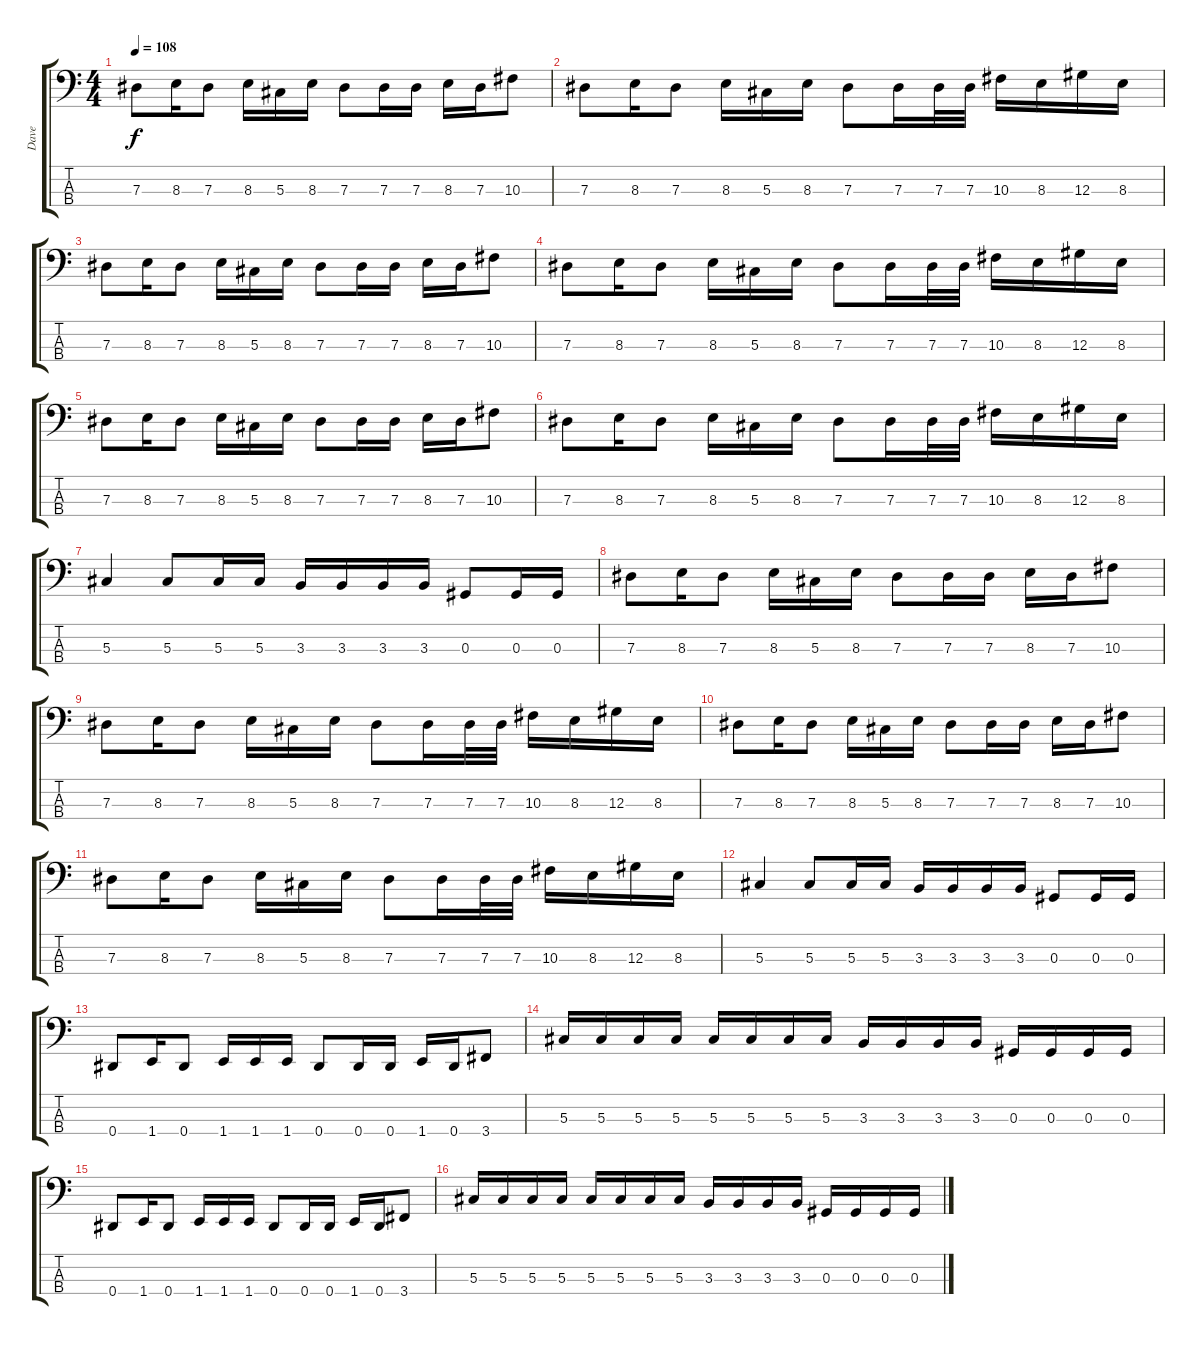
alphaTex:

\track ("Dave" "Dave") {instrument electricbasspick}
\staff {score tabs}
\tuning (Gb2 Db2 Ab1 Eb1) {hide}
\ts (4 4)
\tempo 108
\clef f4
\ks c
7.3.8{dy f} 8.3.16 7.3.8 8.3.16 5.3.16 8.3.16 7.3.8 7.3.16 7.3.16 8.3.16 7.3.16 10.3.8 |
7.3.8 8.3.16 7.3.8 8.3.16 5.3.16 8.3.16 7.3.8 7.3.16 7.3.32 7.3.32 10.3.16 8.3.16 12.3.16 8.3.16 |
7.3.8 8.3.16 7.3.8 8.3.16 5.3.16 8.3.16 7.3.8 7.3.16 7.3.16 8.3.16 7.3.16 10.3.8 |
7.3.8 8.3.16 7.3.8 8.3.16 5.3.16 8.3.16 7.3.8 7.3.16 7.3.32 7.3.32 10.3.16 8.3.16 12.3.16 8.3.16 |
7.3.8 8.3.16 7.3.8 8.3.16 5.3.16 8.3.16 7.3.8 7.3.16 7.3.16 8.3.16 7.3.16 10.3.8 |
7.3.8 8.3.16 7.3.8 8.3.16 5.3.16 8.3.16 7.3.8 7.3.16 7.3.32 7.3.32 10.3.16 8.3.16 12.3.16 8.3.16 |
5.3.4 5.3.8 5.3.16 5.3.16 3.3.16 3.3.16 3.3.16 3.3.16 0.3.8 0.3.16 0.3.16 |
7.3.8 8.3.16 7.3.8 8.3.16 5.3.16 8.3.16 7.3.8 7.3.16 7.3.16 8.3.16 7.3.16 10.3.8 |
7.3.8 8.3.16 7.3.8 8.3.16 5.3.16 8.3.16 7.3.8 7.3.16 7.3.32 7.3.32 10.3.16 8.3.16 12.3.16 8.3.16 |
7.3.8 8.3.16 7.3.8 8.3.16 5.3.16 8.3.16 7.3.8 7.3.16 7.3.16 8.3.16 7.3.16 10.3.8 |
7.3.8 8.3.16 7.3.8 8.3.16 5.3.16 8.3.16 7.3.8 7.3.16 7.3.32 7.3.32 10.3.16 8.3.16 12.3.16 8.3.16 |
5.3.4 5.3.8 5.3.16 5.3.16 3.3.16 3.3.16 3.3.16 3.3.16 0.3.8 0.3.16 0.3.16 |
0.4.8 1.4.16 0.4.8 1.4.16 1.4.16 1.4.16 0.4.8 0.4.16 0.4.16 1.4.16 0.4.16 3.4.8 |
5.3.16 5.3.16 5.3.16 5.3.16 5.3.16 5.3.16 5.3.16 5.3.16 3.3.16 3.3.16 3.3.16 3.3.16 0.3.16 0.3.16 0.3.16 0.3.16 |
0.4.8 1.4.16 0.4.8 1.4.16 1.4.16 1.4.16 0.4.8 0.4.16 0.4.16 1.4.16 0.4.16 3.4.8 |
5.3.16 5.3.16 5.3.16 5.3.16 5.3.16 5.3.16 5.3.16 5.3.16 3.3.16 3.3.16 3.3.16 3.3.16 0.3.16 0.3.16 0.3.16 0.3.16
